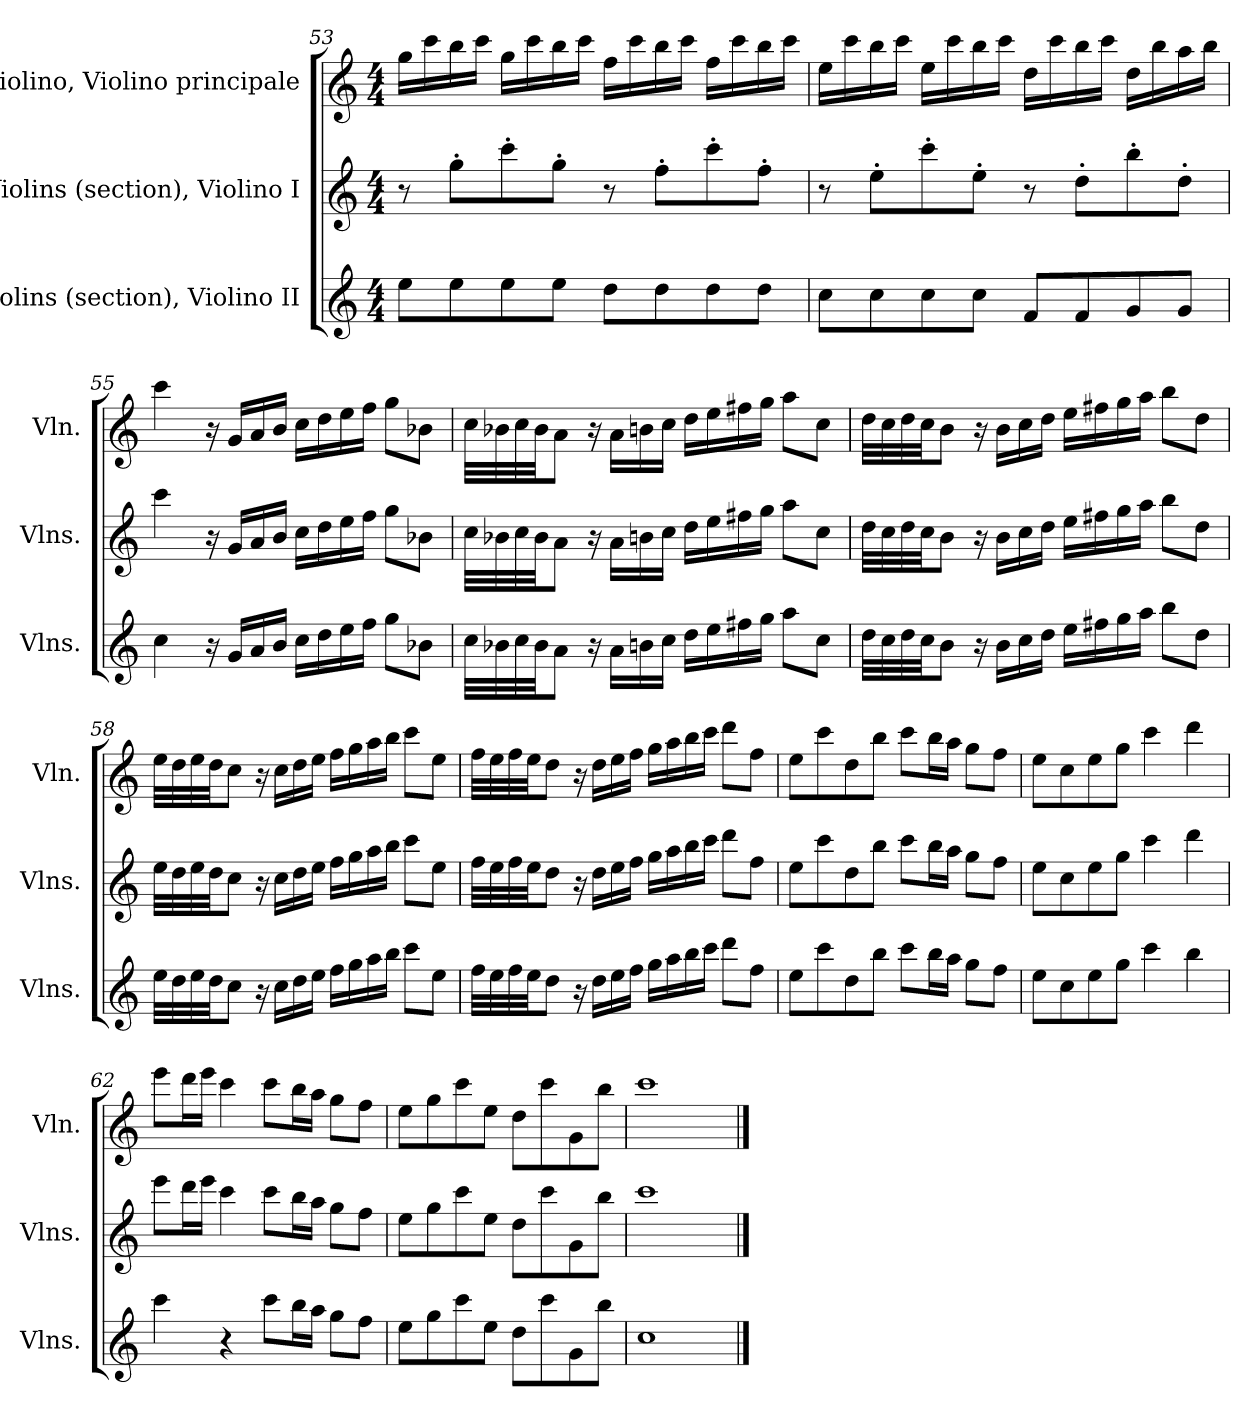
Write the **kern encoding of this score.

**kern	**kern	**kern
*part3	*part2	*part1
*staff3	*staff2	*staff1
*I"Violins (section), Violino II	*I"Violins (section), Violino I	*I"Violino, Violino principale
*I'Vlns.	*I'Vlns.	*I'Vln.
!!LO:LB:g=z
*clefG2	*clefG2	*clefG2
*k[]	*k[]	*k[]
*M4/4	*M4/4	*M4/4
=53	=53	=53
8ee\L	8r	16gg\LL
.	.	16ccc\
8ee\	8gg'\L	16bb\
.	.	16ccc\JJ
8ee\	8ccc'\	16gg\LL
.	.	16ccc\
8ee\J	8gg'\J	16bb\
.	.	16ccc\JJ
8dd\L	8r	16ff\LL
.	.	16ccc\
8dd\	8ff'\L	16bb\
.	.	16ccc\JJ
8dd\	8ccc'\	16ff\LL
.	.	16ccc\
8dd\J	8ff'\J	16bb\
.	.	16ccc\JJ
=54	=54	=54
8cc\L	8r	16ee\LL
.	.	16ccc\
8cc\	8ee'\L	16bb\
.	.	16ccc\JJ
8cc\	8ccc'\	16ee\LL
.	.	16ccc\
8cc\J	8ee'\J	16bb\
.	.	16ccc\JJ
8f/L	8r	16dd\LL
.	.	16ccc\
8f/	8dd'\L	16bb\
.	.	16ccc\JJ
8g/	8bb'\	16dd\LL
.	.	16bb\
8g/J	8dd'\J	16aa\
.	.	16bb\JJ
!!LO:LB:g=z
=55	=55	=55
4cc\	4ccc\	4ccc\
16r	16r	16r
16g/LL	16g/LL	16g/LL
16a/	16a/	16a/
16b/JJ	16b/JJ	16b/JJ
16cc\LL	16cc\LL	16cc\LL
16dd\	16dd\	16dd\
16ee\	16ee\	16ee\
16ff\JJ	16ff\JJ	16ff\JJ
8gg\L	8gg\L	8gg\L
8b-X\J	8b-X\J	8b-X\J
=56	=56	=56
32cc\LLL	32cc\LLL	32cc\LLL
32b-X\	32b-X\	32b-X\
32cc\	32cc\	32cc\
32b-\JJ	32b-\JJ	32b-\JJ
8a\J	8a\J	8a\J
16r	16r	16r
16a\LL	16a\LL	16a\LL
16bn\	16bn\	16bn\
16cc\JJ	16cc\JJ	16cc\JJ
16dd\LL	16dd\LL	16dd\LL
16ee\	16ee\	16ee\
16ff#X\	16ff#X\	16ff#X\
16gg\JJ	16gg\JJ	16gg\JJ
8aa\L	8aa\L	8aa\L
8cc\J	8cc\J	8cc\J
!!LO:LB:g=z
=57	=57	=57
32dd\LLL	32dd\LLL	32dd\LLL
32cc\	32cc\	32cc\
32dd\	32dd\	32dd\
32cc\JJ	32cc\JJ	32cc\JJ
8b\J	8b\J	8b\J
16r	16r	16r
16b\LL	16b\LL	16b\LL
16cc\	16cc\	16cc\
16dd\JJ	16dd\JJ	16dd\JJ
16ee\LL	16ee\LL	16ee\LL
16ff#X\	16ff#X\	16ff#X\
16gg\	16gg\	16gg\
16aa\JJ	16aa\JJ	16aa\JJ
8bb\L	8bb\L	8bb\L
8dd\J	8dd\J	8dd\J
=58	=58	=58
32ee\LLL	32ee\LLL	32ee\LLL
32dd\	32dd\	32dd\
32ee\	32ee\	32ee\
32dd\JJ	32dd\JJ	32dd\JJ
8cc\J	8cc\J	8cc\J
16r	16r	16r
16cc\LL	16cc\LL	16cc\LL
16dd\	16dd\	16dd\
16ee\JJ	16ee\JJ	16ee\JJ
16ff\LL	16ff\LL	16ff\LL
16gg\	16gg\	16gg\
16aa\	16aa\	16aa\
16bb\JJ	16bb\JJ	16bb\JJ
8ccc\L	8ccc\L	8ccc\L
8ee\J	8ee\J	8ee\J
!!LO:PB:g=z
=59	=59	=59
32ff\LLL	32ff\LLL	32ff\LLL
32ee\	32ee\	32ee\
32ff\	32ff\	32ff\
32ee\JJ	32ee\JJ	32ee\JJ
8dd\J	8dd\J	8dd\J
16r	16r	16r
16dd\LL	16dd\LL	16dd\LL
16ee\	16ee\	16ee\
16ff\JJ	16ff\JJ	16ff\JJ
16gg\LL	16gg\LL	16gg\LL
16aa\	16aa\	16aa\
16bb\	16bb\	16bb\
16ccc\JJ	16ccc\JJ	16ccc\JJ
8ddd\L	8ddd\L	8ddd\L
8ff\J	8ff\J	8ff\J
=60	=60	=60
8ee\L	8ee\L	8ee\L
8ccc\	8ccc\	8ccc\
8dd\	8dd\	8dd\
8bb\J	8bb\J	8bb\J
8ccc\L	8ccc\L	8ccc\L
16bb\L	16bb\L	16bb\L
16aa\JJ	16aa\JJ	16aa\JJ
8gg\L	8gg\L	8gg\L
8ff\J	8ff\J	8ff\J
=61	=61	=61
8ee\L	8ee\L	8ee\L
8cc\	8cc\	8cc\
8ee\	8ee\	8ee\
8gg\J	8gg\J	8gg\J
4ccc\	4ccc\	4ccc\
4bb\	4ddd\	4ddd\
!!LO:LB:g=z
=62	=62	=62
4ccc\	8eee\L	8eee\L
.	16ddd\L	16ddd\L
.	16eee\JJ	16eee\JJ
4r	4ccc\	4ccc\
8ccc\L	8ccc\L	8ccc\L
16bb\L	16bb\L	16bb\L
16aa\JJ	16aa\JJ	16aa\JJ
8gg\L	8gg\L	8gg\L
8ff\J	8ff\J	8ff\J
=63	=63	=63
8ee\L	8ee\L	8ee\L
8gg\	8gg\	8gg\
8ccc\	8ccc\	8ccc\
*	*	*MM110
8ee\J	8ee\J	8ee\J
8dd\L	8dd\L	8dd\L
*	*	*MM90
8ccc\	8ccc\	8ccc\
8g\	8g\	8g\
*	*	*MM70
8bb\J	8bb\J	8bb\J
=64	=64	=64
1cc	1ccc	1ccc
==	==	==
*-	*-	*-
